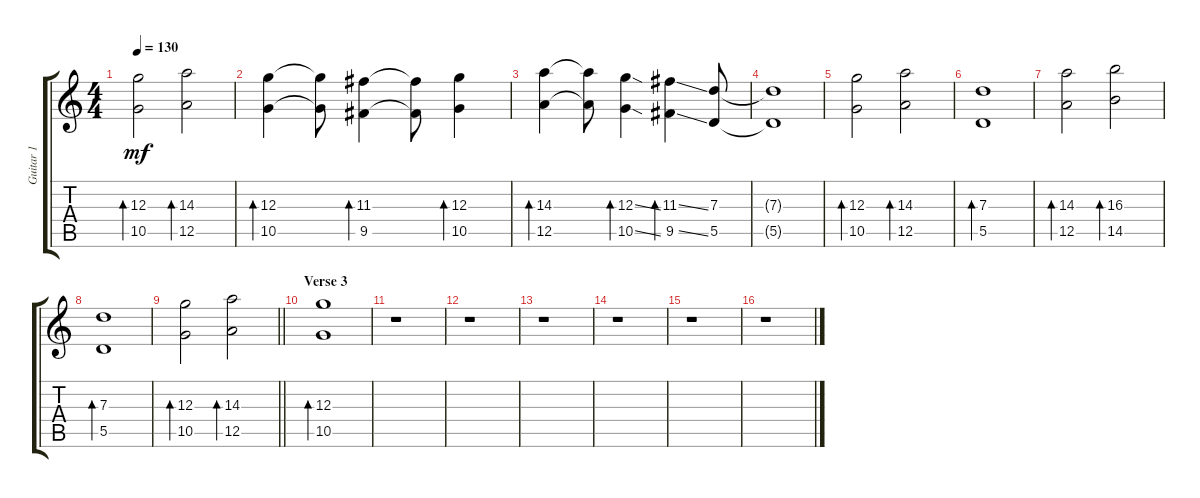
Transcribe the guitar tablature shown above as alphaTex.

\track ("Guitar 1" "Guitar 1") {instrument distortionguitar}
\staff {score tabs}
\tuning (E4 B3 G3 D3 A2 E2) {hide}
\ts (4 4)
\tempo 130
\clef g2
\ks c
(12.3 10.5).2{bd 30 dy mf} (14.3 12.5).2{bd 30} |
(12.3 10.5).4{bd 30} (12.3{t} 10.5{t}).8 (11.3 9.5).4{bd 30} (11.3{t} 9.5{t}).8 (12.3 10.5).4{bd 30} |
(14.3 12.5).4{bd 30} (14.3{t} 12.5{t}).8 (12.3{ss} 10.5{ss}).4{bd 30} (11.3{ss} 9.5{ss}).4{bd 30} (7.3 5.5).8 |
(7.3{t} 5.5{t}).1 |
(12.3 10.5).2{bd 30} (14.3 12.5).2{bd 30} |
(7.3 5.5).1{bd 30} |
(14.3 12.5).2{bd 30} (16.3 14.5).2{bd 30} |
(7.3 5.5).1{bd 30} |
\barLineRight lightlight
(12.3 10.5).2{bd 30} (14.3 12.5).2{bd 30} |
\section ("" "Verse 3")
(12.3 10.5).1{bd 30} |
r.1 |
r.1 |
r.1 |
r.1 |
r.1 |
r.1
